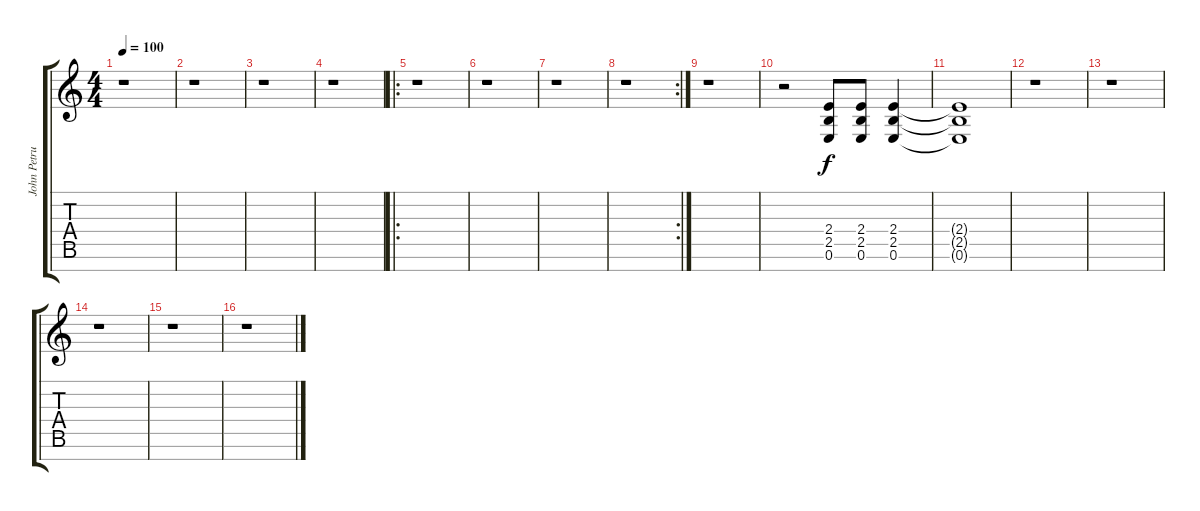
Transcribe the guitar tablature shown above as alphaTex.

\track ("John Petrucci Rhythm" "John Petru") {instrument distortionguitar}
\staff {score tabs}
\tuning (E4 B3 G3 D3 A2 E2 B1) {hide}
\ts (4 4)
\tempo 100
\clef g2
\ks c
r.1{dy f instrument distortionguitar} |
r.1 |
r.1 |
r.1 |
\ro
r.1 |
r.1 |
r.1 |
\rc 2
r.1 |
r.1 |
r.2 (2.4 2.5 0.6).8 (2.4 2.5 0.6).8 (2.4 2.5 0.6).4 |
(2.4{t} 2.5{t} 0.6{t}).1 |
r.1 |
r.1 |
r.1 |
r.1 |
r.1
